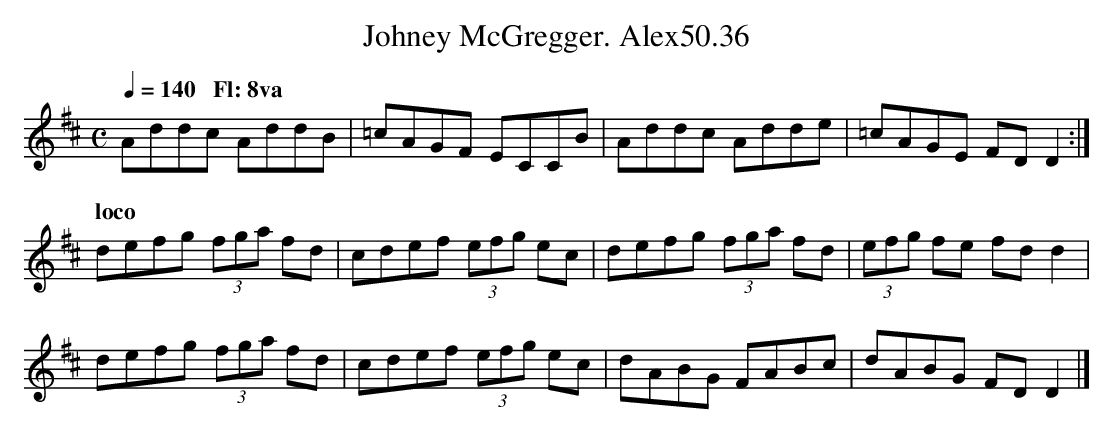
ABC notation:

X:1
T:Johney McGregger. Alex50.36
M:C
L:1/8
Q:1/4=140 "   Fl: 8va"
K:D
Addc AddB|=cAGF ECCB|Addc Adde|=cAGE FD D2:|
Q:"loco"
defg (3fga fd|cdef (3efg ec|defg (3fga fd|(3efg fe fd d2|
defg (3fga fd|cdef (3efg ec|dABG FABc|dABG FD D2|]
